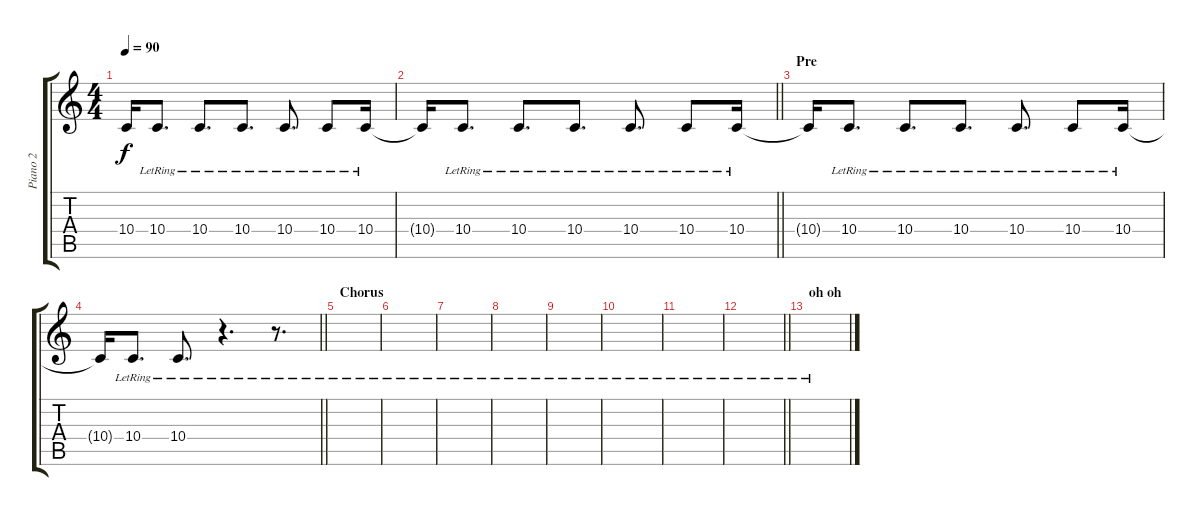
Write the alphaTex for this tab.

\track ("Piano 2" "Piano 2") {instrument acousticgrandpiano}
\staff {score tabs}
\tuning (E4 B3 G3 D3 A2 E2) {hide}
\ts (4 4)
\tempo 90
\clef g2
\ks c
10.4{t}.16{dy f} 10.4{lr}.8{d} 10.4{lr}.8{d} 10.4{lr}.8{d} 10.4{lr}.8{d} 10.4{lr}.8 10.4{lr}.16 |
\barLineRight lightlight
10.4{t}.16 10.4{lr}.8{d} 10.4{lr}.8{d} 10.4{lr}.8{d} 10.4{lr}.8{d} 10.4{lr}.8 10.4{lr}.16 |
\section ("" "Pre")
10.4{t}.16 10.4{lr}.8{d} 10.4{lr}.8{d} 10.4{lr}.8{d} 10.4{lr}.8{d} 10.4{lr}.8 10.4{lr}.16 |
\barLineRight lightlight
10.4{t}.16 10.4{lr}.8{d} 10.4{lr}.8{d} r.4{d volume 0} r.8{d} |
\section ("" "Chorus")
|
|
|
|
|
|
|
\barLineRight lightlight
|
\section ("" "oh oh")
